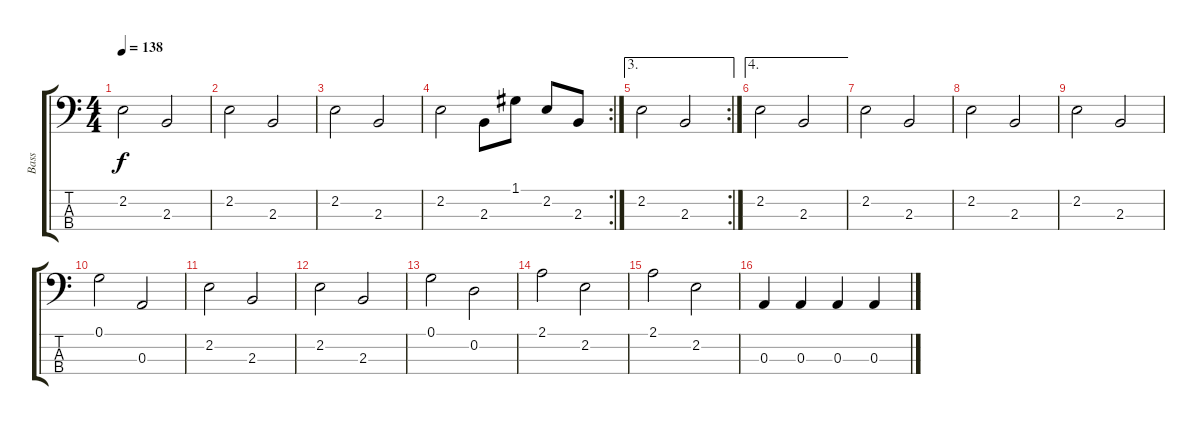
\track ("Bass" "Bass") {instrument electricbassfinger}
\staff {score tabs}
\tuning (G2 D2 A1 E1) {hide}
\ts (4 4)
\tempo 138
\clef f4
\ks c
2.2.2{dy f} 2.3.2 |
2.2.2 2.3.2 |
2.2.2 2.3.2 |
\rc 2
2.2.2 2.3.8 1.1.8 2.2.8 2.3.8 |
\ae 3
\rc 2
2.2.2 2.3.2 |
\ae 4
2.2.2 2.3.2 |
2.2.2 2.3.2 |
2.2.2 2.3.2 |
2.2.2 2.3.2 |
0.1.2 0.3.2 |
2.2.2 2.3.2 |
2.2.2 2.3.2 |
0.1.2 0.2.2 |
2.1.2 2.2.2 |
2.1.2 2.2.2 |
0.3.4 0.3.4 0.3.4 0.3.4
